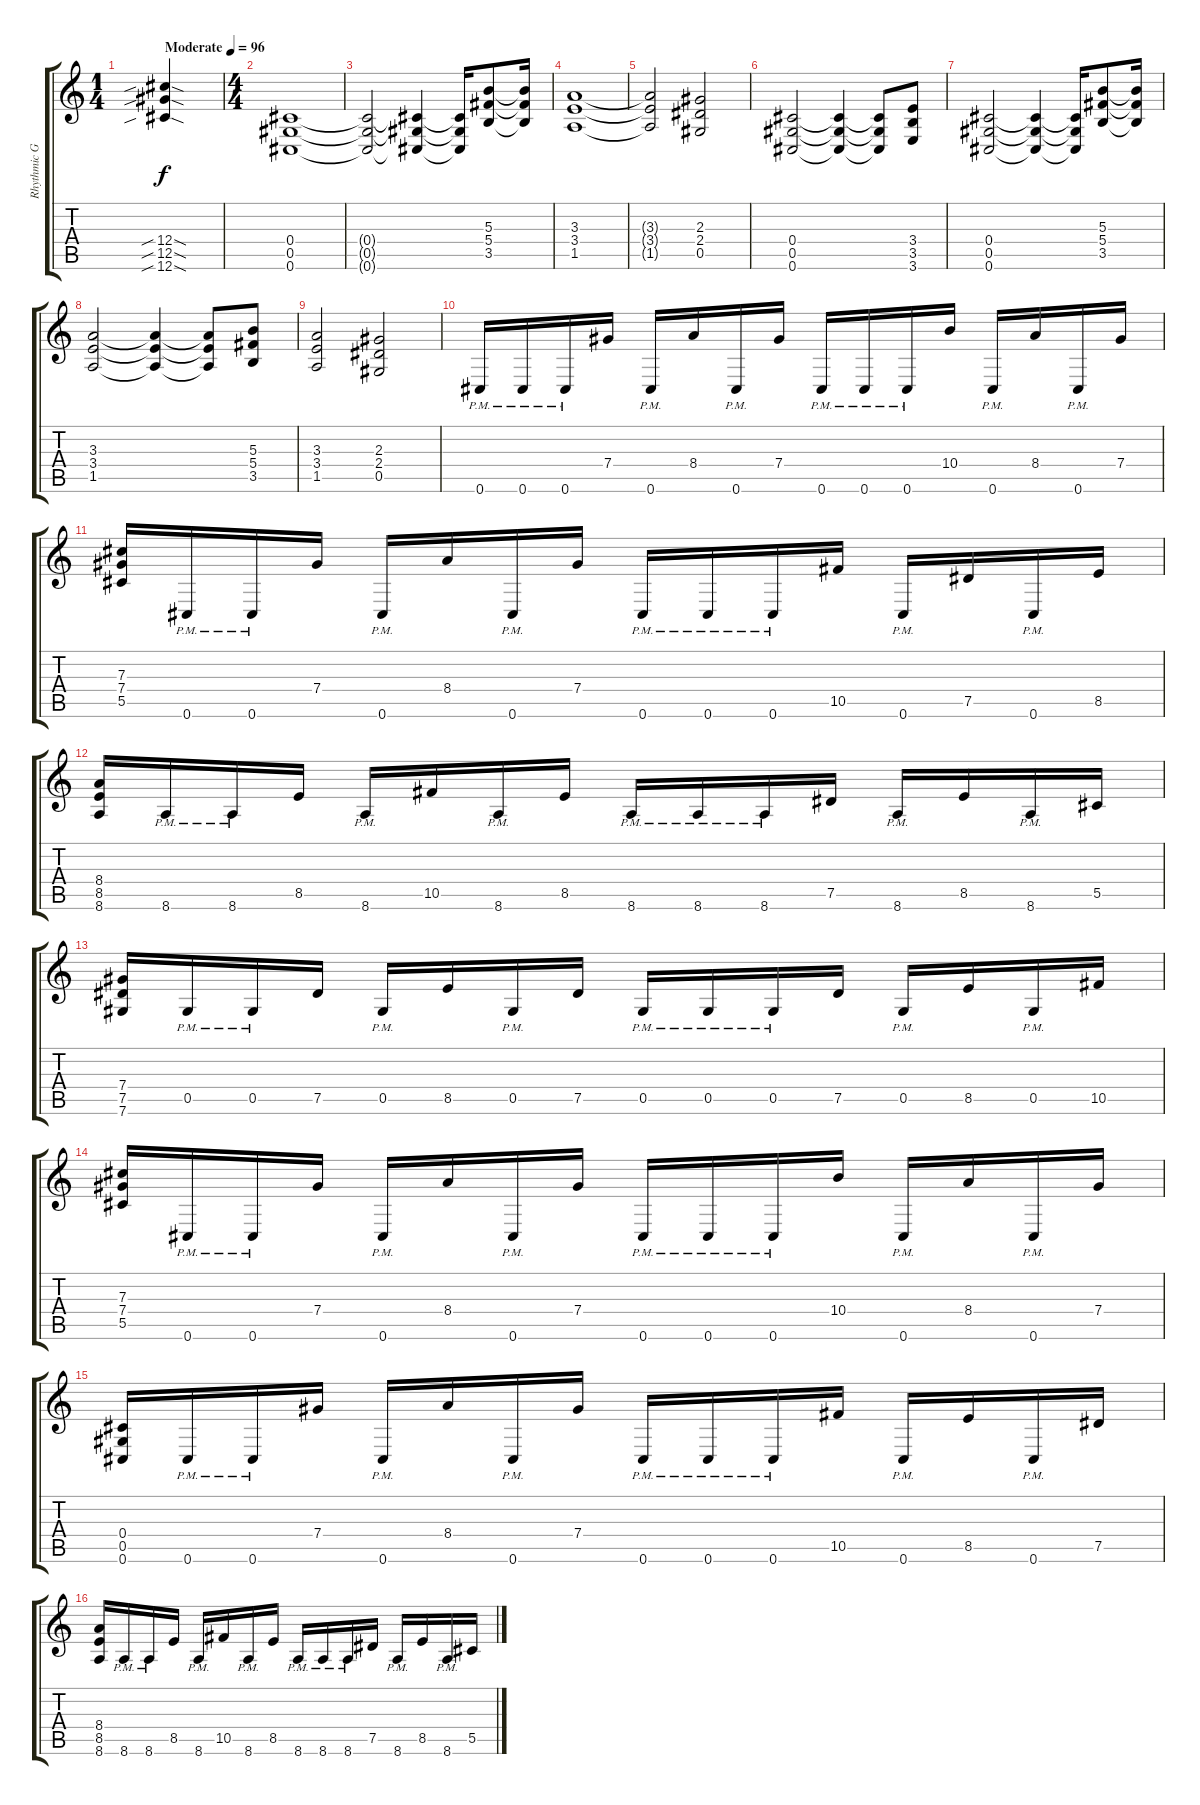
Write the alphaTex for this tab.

\track ("Rhythmic Guitar" "Rhythmic G") {instrument distortionguitar}
\staff {score tabs}
\tuning (Eb4 Bb3 Gb3 Db3 Ab2 Db2) {hide}
\ts (1 4)
\tempo (96 "Moderate")
\clef g2
\ks c
(12.4{sib sod} 12.5{sib sod} 12.6{sib sod}).4{dy f instrument distortionguitar} |
\ts (4 4)
(0.4 0.5 0.6).1 |
(0.4{t} 0.5{t} 0.6{t}).2 (0.4{t} 0.5{t} 0.6{t}).4 (0.4{t} 0.5{t} 0.6{t}).16 (5.3 5.4 3.5).8 (5.3{t} 5.4{t} 3.5{t}).16 |
(3.3 3.4 1.5).1 |
(3.3{t} 3.4{t} 1.5{t}).2 (2.3 2.4 0.5).2 |
(0.4 0.5 0.6).2 (0.4{t} 0.5{t} 0.6{t}).4 (0.4{t} 0.5{t} 0.6{t}).8 (3.4 3.5 3.6).8 |
(0.4 0.5 0.6).2 (0.4{t} 0.5{t} 0.6{t}).4 (0.4{t} 0.5{t} 0.6{t}).16 (5.3 5.4 3.5).8 (5.3{t} 5.4{t} 3.5{t}).16 |
(3.3 3.4 1.5).2 (3.3{t} 3.4{t} 1.5{t}).4 (3.3{t} 3.4{t} 1.5{t}).8 (5.3 5.4 3.5).8 |
(3.3 3.4 1.5).2 (2.3 2.4 0.5).2 |
0.6{pm}.16 0.6{pm}.16 0.6{pm}.16 7.4.16 0.6{pm}.16 8.4.16 0.6{pm}.16 7.4.16 0.6{pm}.16 0.6{pm}.16 0.6{pm}.16 10.4.16 0.6{pm}.16 8.4.16 0.6{pm}.16 7.4.16 |
(7.3 7.4 5.5).16 0.6{pm}.16 0.6{pm}.16 7.4.16 0.6{pm}.16 8.4.16 0.6{pm}.16 7.4.16 0.6{pm}.16 0.6{pm}.16 0.6{pm}.16 10.5.16 0.6{pm}.16 7.5.16 0.6{pm}.16 8.5.16 |
(8.4 8.5 8.6).16 8.6{pm}.16 8.6{pm}.16 8.5.16 8.6{pm}.16 10.5.16 8.6{pm}.16 8.5.16 8.6{pm}.16 8.6{pm}.16 8.6{pm}.16 7.5.16 8.6{pm}.16 8.5.16 8.6{pm}.16 5.5.16 |
(7.4 7.5 7.6).16 0.5{pm}.16 0.5{pm}.16 7.5.16 0.5{pm}.16 8.5.16 0.5{pm}.16 7.5.16 0.5{pm}.16 0.5{pm}.16 0.5{pm}.16 7.5.16 0.5{pm}.16 8.5.16 0.5{pm}.16 10.5.16 |
(7.3 7.4 5.5).16 0.6{pm}.16 0.6{pm}.16 7.4.16 0.6{pm}.16 8.4.16 0.6{pm}.16 7.4.16 0.6{pm}.16 0.6{pm}.16 0.6{pm}.16 10.4.16 0.6{pm}.16 8.4.16 0.6{pm}.16 7.4.16 |
(0.4 0.5 0.6).16 0.6{pm}.16 0.6{pm}.16 7.4.16 0.6{pm}.16 8.4.16 0.6{pm}.16 7.4.16 0.6{pm}.16 0.6{pm}.16 0.6{pm}.16 10.5.16 0.6{pm}.16 8.5.16 0.6{pm}.16 7.5.16 |
(8.4 8.5 8.6).16 8.6{pm}.16 8.6{pm}.16 8.5.16 8.6{pm}.16 10.5.16 8.6{pm}.16 8.5.16 8.6{pm}.16 8.6{pm}.16 8.6{pm}.16 7.5.16 8.6{pm}.16 8.5.16 8.6{pm}.16 5.5.16
